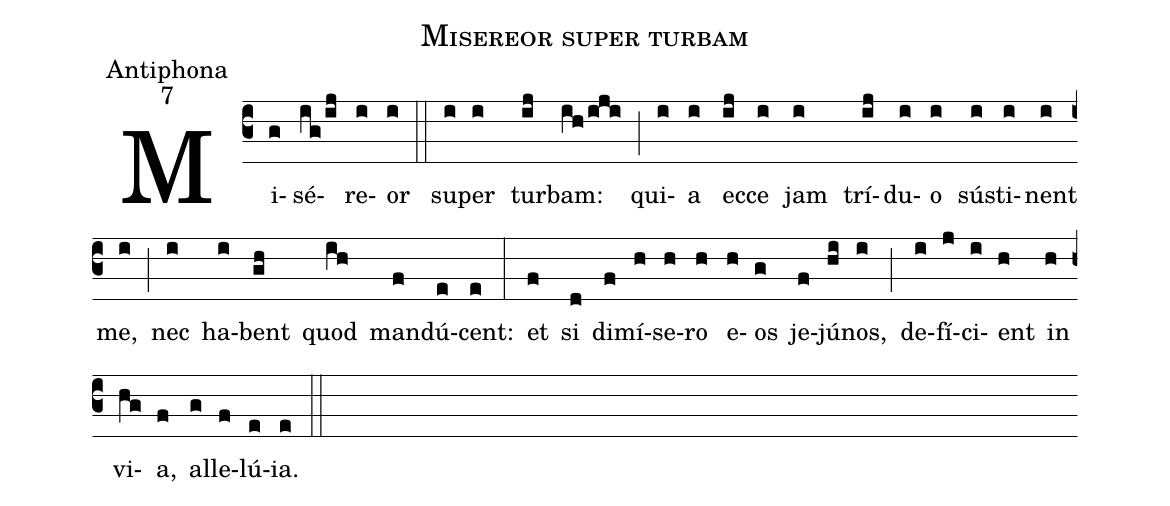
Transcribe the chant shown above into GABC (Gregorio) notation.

name:Misereor super turbam;
office-part:Antiphona;
mode:7;
%%
(c3) Mi(g)sé(ig/ij)re(i)or(i) (::)
su(i)per(i) tur(ij)bam:(ih/iji) (;) qui(i)a(i) ec(ij)ce(i) jam(i) trí(ij)du(i)o(i) sú(i)sti(i)nent(i) me,(i) (;) nec(i) ha(i)bent(gh) quod(ih) man(f)dú(e)cent:(e) (:)
et(f) si(d) di(f)mí(h)se(h)ro(h) e(h)os(g) je(f)jú(hi)nos,(i) (;) de(i)fí(j)ci(i)ent(h) in(h) vi(hg)a,(f) al(g)le(f)lú(e)ia.(e) (::)
